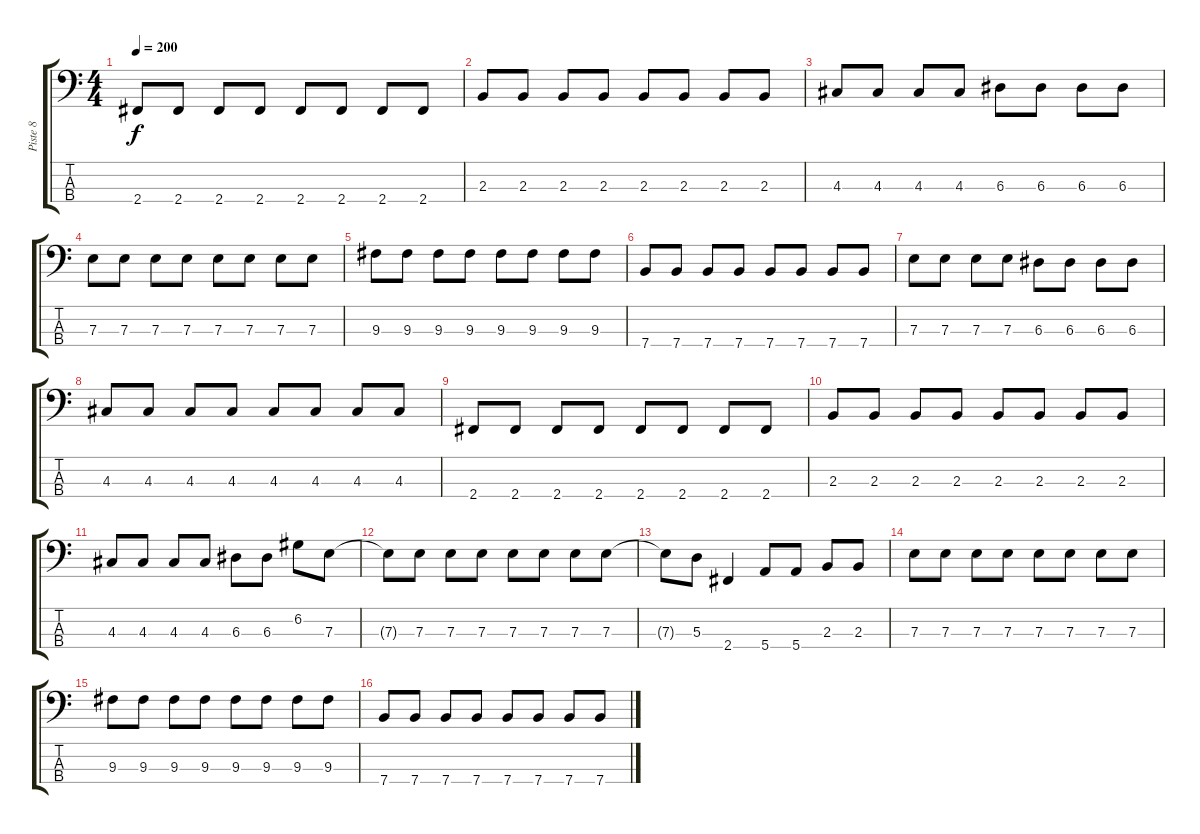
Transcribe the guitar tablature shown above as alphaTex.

\track ("Piste 8" "Piste 8") {instrument electricbasspick}
\staff {score tabs}
\tuning (G2 D2 A1 E1) {hide}
\ts (4 4)
\tempo 200
\clef f4
\ks c
2.4.8{dy f} 2.4.8 2.4.8 2.4.8 2.4.8 2.4.8 2.4.8 2.4.8 |
2.3.8 2.3.8 2.3.8 2.3.8 2.3.8 2.3.8 2.3.8 2.3.8 |
4.3.8 4.3.8 4.3.8 4.3.8 6.3.8 6.3.8 6.3.8 6.3.8 |
7.3.8 7.3.8 7.3.8 7.3.8 7.3.8 7.3.8 7.3.8 7.3.8 |
9.3.8 9.3.8 9.3.8 9.3.8 9.3.8 9.3.8 9.3.8 9.3.8 |
7.4.8 7.4.8 7.4.8 7.4.8 7.4.8 7.4.8 7.4.8 7.4.8 |
7.3.8 7.3.8 7.3.8 7.3.8 6.3.8 6.3.8 6.3.8 6.3.8 |
4.3.8 4.3.8 4.3.8 4.3.8 4.3.8 4.3.8 4.3.8 4.3.8 |
2.4.8 2.4.8 2.4.8 2.4.8 2.4.8 2.4.8 2.4.8 2.4.8 |
2.3.8 2.3.8 2.3.8 2.3.8 2.3.8 2.3.8 2.3.8 2.3.8 |
4.3.8 4.3.8 4.3.8 4.3.8 6.3.8 6.3.8 6.2.8 7.3.8 |
7.3{t}.8 7.3.8 7.3.8 7.3.8 7.3.8 7.3.8 7.3.8 7.3.8 |
7.3{t}.8 5.3.8 2.4.4 5.4.8 5.4.8 2.3.8 2.3.8 |
7.3.8 7.3.8 7.3.8 7.3.8 7.3.8 7.3.8 7.3.8 7.3.8 |
9.3.8 9.3.8 9.3.8 9.3.8 9.3.8 9.3.8 9.3.8 9.3.8 |
7.4.8 7.4.8 7.4.8 7.4.8 7.4.8 7.4.8 7.4.8 7.4.8
